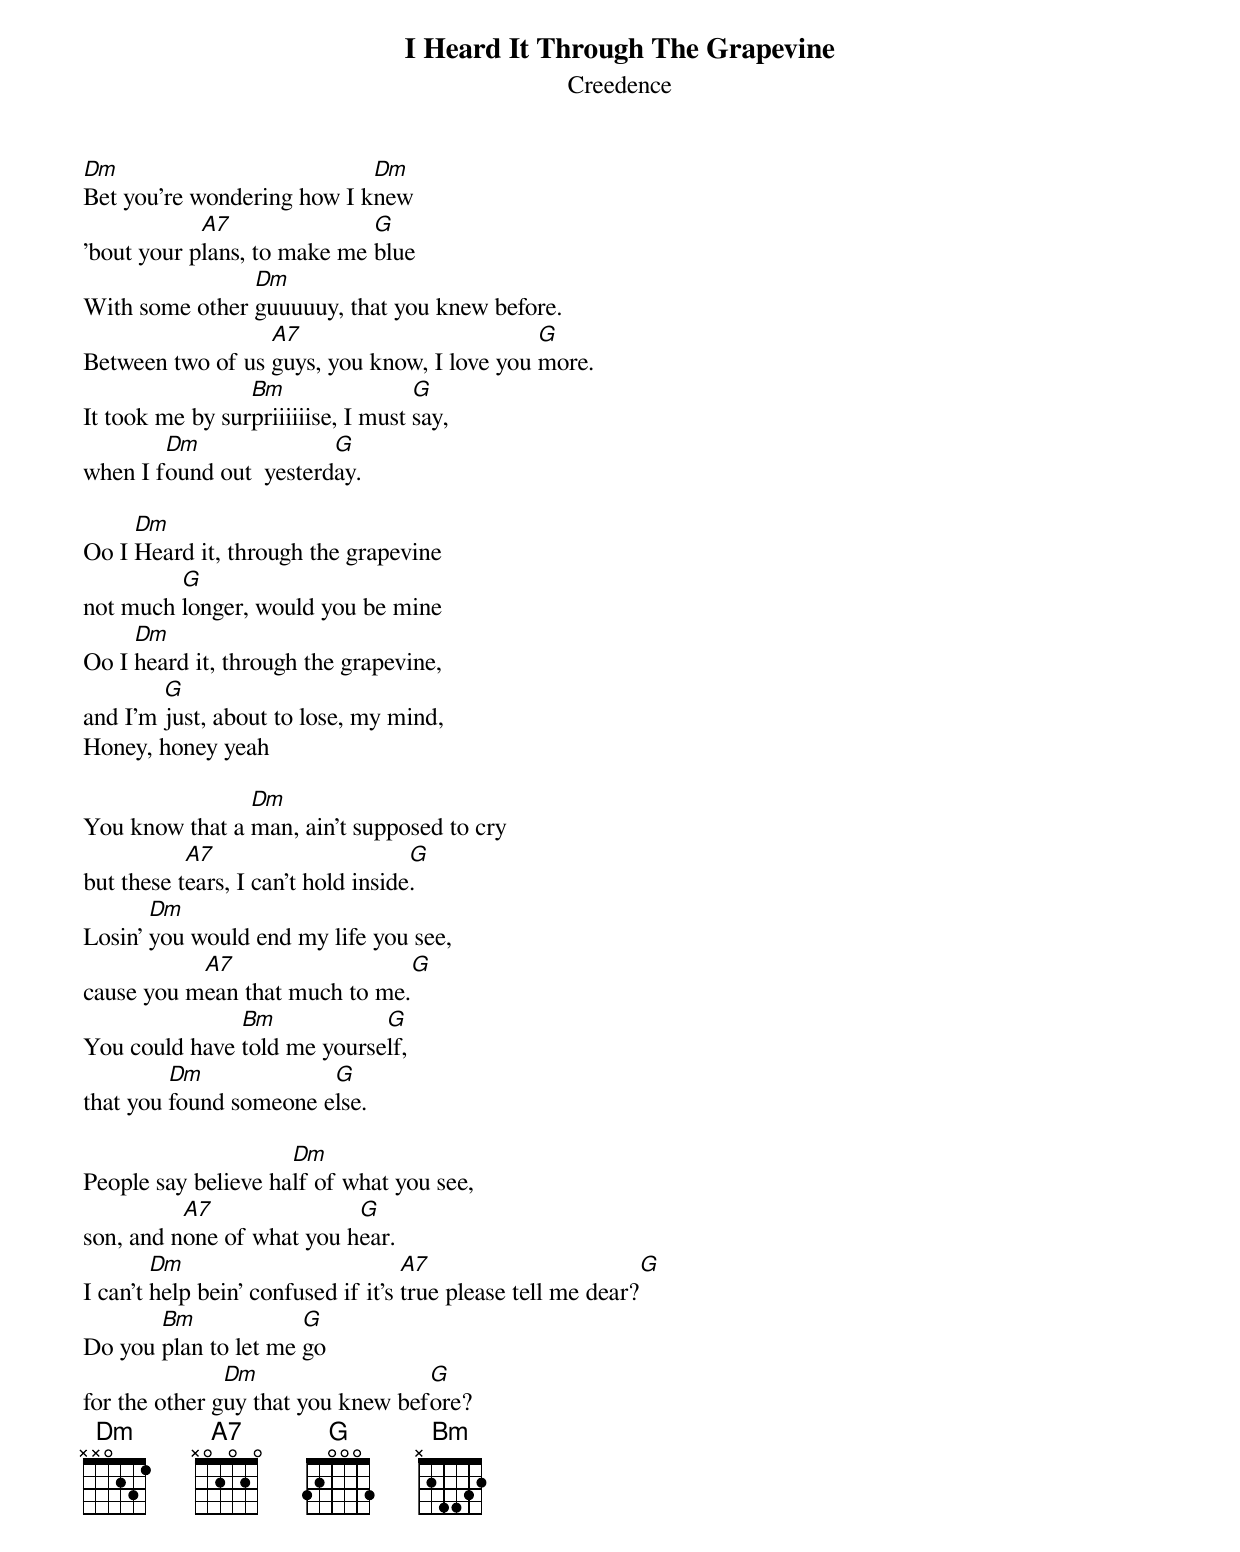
I Heard It Through The Grapevine
Creedence

Dm                          Dm
Bet you're wondering how I knew
            A7               G
'bout your plans, to make me blue
                Dm
With some other guuuuuy, that you knew before.
                  A7                         G
Between two of us guys, you know, I love you more.
                 Bm                 G
It took me by surpriiiiiise, I must say,
        Dm               G
when I found out  yesterday.

     Dm
Oo I Heard it, through the grapevine
         G
not much longer, would you be mine
     Dm
Oo I heard it, through the grapevine,
        G
and I'm just, about to lose, my mind,
Honey, honey yeah

                Dm
You know that a man, ain't supposed to cry
           A7                       G
but these tears, I can't hold inside.
       Dm
Losin' you would end my life you see,
           A7                   G
cause you mean that much to me.
               Bm            G
You could have told me yourself,
         Dm             G
that you found someone else.

                     Dm
People say believe half of what you see,
          A7               G
son, and none of what you hear.
        Dm                          A7                       G
I can't help bein' confused if it's true please tell me dear?
       Bm             G
Do you plan to let me go
               Dm                  G
for the other guy that you knew before?
